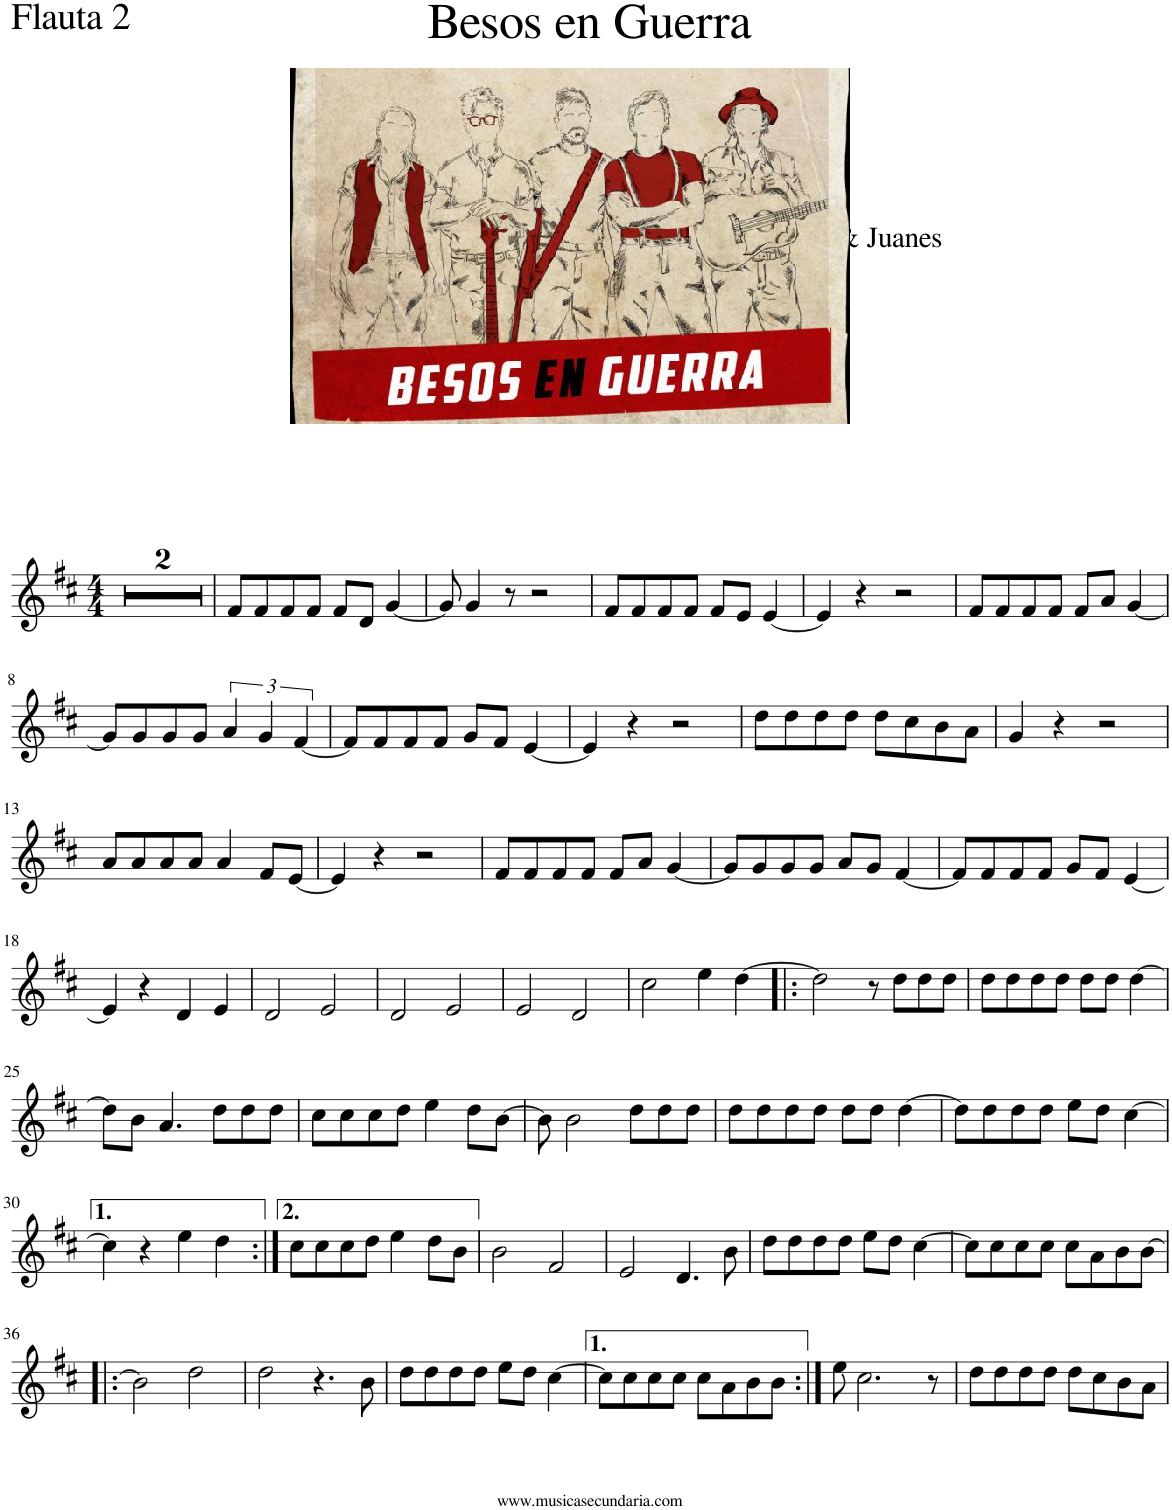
**kern
*part1
*staff1
*I"Flauta 2
*I'Fl.2
*clefG2
*k[f#c#]
*M4/4
=1
1r
=2
1r
=3
8f#/L
8f#/
8f#/
8f#/J
8f#/L
8d/J
[4g/
=4
8g/]
4g/
8r
2r
=5
8f#/L
8f#/
8f#/
8f#/J
8f#/L
8e/J
[4e/
=6
4e/]
4r
2r
=7
8f#/L
8f#/
8f#/
8f#/J
8f#/L
8a/J
[4g/
!!LO:LB:g=z
=8
8g/L]
8g/
8g/
8g/J
6a/
6g/
[6f#/
=9
8f#/L]
8f#/
8f#/
8f#/J
8g/L
8f#/J
[4e/
=10
4e/]
4r
2r
=11
8dd\L
8dd\
8dd\
8dd\J
8dd\L
8cc#\
8b\
8a\J
=12
4g/
4r
2r
!!LO:LB:g=z
=13
8a/L
8a/
8a/
8a/J
4a/
8f#/L
[8e/J
=14
4e/]
4r
2r
=15
8f#/L
8f#/
8f#/
8f#/J
8f#/L
8a/J
[4g/
=16
8g/L]
8g/
8g/
8g/J
8a/L
8g/J
[4f#/
=17
8f#/L]
8f#/
8f#/
8f#/J
8g/L
8f#/J
[4e/
!!LO:LB:g=z
=18
4e/]
4r
4d/
4e/
=19
2d/
2e/
=20
2d/
2e/
=21
2e/
2d/
=22
2cc#\
4ee\
[4dd\
=23!|:
2dd\]
8r
8dd\L
8dd\
8dd\J
=24
8dd\L
8dd\
8dd\
8dd\J
8dd\L
8dd\J
[4dd\
!!LO:LB:g=z
=25
8dd\L]
8b\J
4.a/
8dd\L
8dd\
8dd\J
=26
8cc#\L
8cc#\
8cc#\
8dd\J
4ee\
8dd\L
[8b\J
=27
8b\]
2b\
8dd\L
8dd\
8dd\J
=28
8dd\L
8dd\
8dd\
8dd\J
8dd\L
8dd\J
[4dd\
=29
8dd\L]
8dd\
8dd\
8dd\J
8ee\L
8dd\J
[4cc#\
!!LO:LB:g=z
=30
4cc#\]
4r
4ee\
4dd\
=31:|!
8cc#\L
8cc#\
8cc#\
8dd\J
4ee\
8dd\L
8b\J
=32
2b\
2f#/
=33
2e/
4.d/
8b\
=34
8dd\L
8dd\
8dd\
8dd\J
8ee\L
8dd\J
[4cc#\
=35
8cc#\L]
8cc#\
8cc#\
8cc#\J
8cc#\L
8a\
8b\
[8b\J
!!LO:LB:g=z
=36!|:
2b\]
2dd\
=37
2dd\
4.r
8b\
=38
8dd\L
8dd\
8dd\
8dd\J
8ee\L
8dd\J
[4cc#\
=39
8cc#\L]
8cc#\
8cc#\
8cc#\J
8cc#\L
8a\
8b\
8b\J
=40:|!
8ee\
2.cc#\
8r
=
*-
